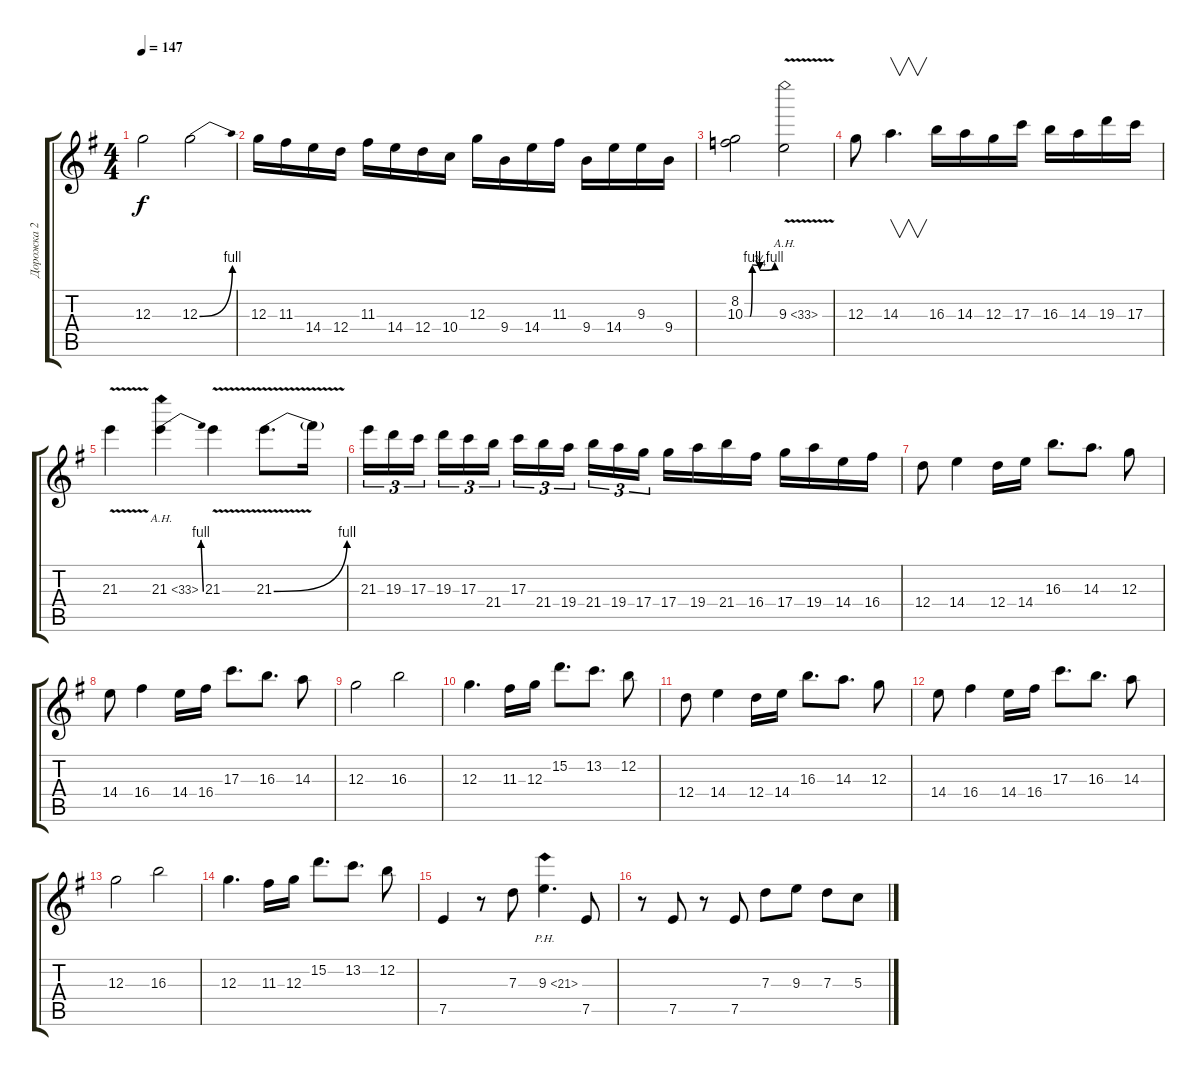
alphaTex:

\track ("Дорожка 2" "Дорожка 2") {instrument distortionguitar}
\staff {score tabs}
\tuning (E4 B3 G3 D3 A2 E2) {hide}
\ts (4 4)
\tempo 147
\clef g2
\ks eminor
12.3.2{dy f} 12.3{be (bend 0 0 60 4)}.2 |
12.3.16 11.3.16 14.4.16 12.4.16 11.3.16 14.4.16 12.4.16 10.4.16 12.3.16 9.4.16 14.4.16 11.3.16 9.4.16 14.4.16 9.3.16 9.4.16 |
(8.2 10.3{be (custom 0 0 10 0 15 4 30 3 60 4)}).2 9.3{ah 24 v}.2 |
12.3.8 14.3.4{v d} 16.3.16 14.3.16 12.3.16 17.3.16 16.3.16 14.3.16 19.3.16 17.3.16 |
21.3{v}.4 21.3{be (bend 0 0 60 4) ah 12}.4 21.3{v}.4 21.3{be (bend 0 0 60 4) v}.8{d} 21.3{t}.16 |
21.3.16{tu (3 2)} 19.3.16{tu (3 2)} 17.3.16{tu (3 2) beam splitsecondary} 19.3.16{tu (3 2)} 17.3.16{tu (3 2)} 21.4.16{tu (3 2)} 17.3.16{tu (3 2)} 21.4.16{tu (3 2)} 19.4.16{tu (3 2) beam splitsecondary} 21.4.16{tu (3 2)} 19.4.16{tu (3 2)} 17.4.16{tu (3 2)} 17.4.16 19.4.16 21.4.16 16.4.16 17.4.16 19.4.16 14.4.16 16.4.16 |
12.4.8 14.4.4 12.4.16 14.4.16 16.3.8{d} 14.3.8{d} 12.3.8 |
14.4.8 16.4.4 14.4.16 16.4.16 17.3.8{d} 16.3.8{d} 14.3.8 |
12.3.2 16.3.2 |
12.3.4{d} 11.3.16 12.3.16 15.2.8{d} 13.2.8{d} 12.2.8 |
12.4.8 14.4.4 12.4.16 14.4.16 16.3.8{d} 14.3.8{d} 12.3.8 |
14.4.8 16.4.4 14.4.16 16.4.16 17.3.8{d} 16.3.8{d} 14.3.8 |
12.3.2 16.3.2 |
12.3.4{d} 11.3.16 12.3.16 15.2.8{d} 13.2.8{d} 12.2.8 |
7.5.4 r.8 7.3.8 9.3{ph 12}.4{d} 7.5.8 |
r.8 7.5.8 r.8 7.5.8 7.3.8 9.3.8 7.3.8 5.3.8
